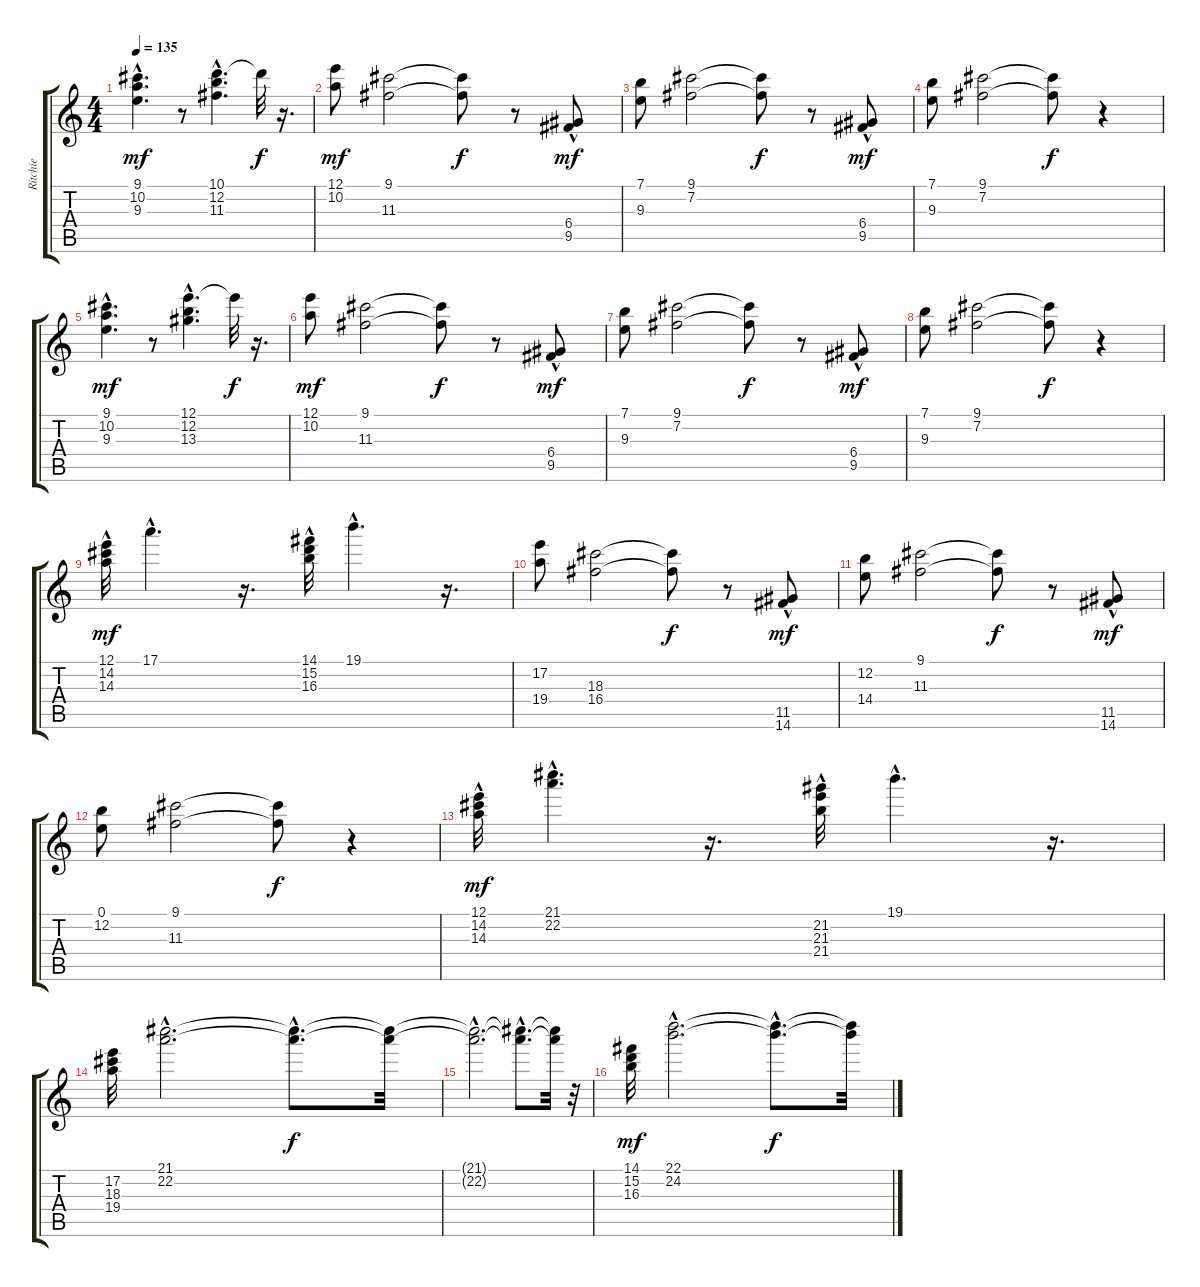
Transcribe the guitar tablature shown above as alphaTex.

\track ("Ritchie" "Ritchie") {instrument overdrivenguitar}
\staff {score tabs}
\tuning (E4 B3 G3 D3 A2 E2) {hide}
\ts (4 4)
\tempo 135
\clef g2
\ks c
(9.1{hac} 10.2{hac} 9.3{hac}).4{d dy mf} r.8 (10.1{hac} 12.2{hac} 11.3{hac}).4{d} 10.1{t}.32{dy f} r.16{d} |
(12.1 10.2).8{dy mf} (9.1 11.3).2 (9.1{t} 11.3{t}).8{dy f} r.8 (6.4 9.5{hac}).8{dy mf} |
(7.1 9.3).8 (9.1 7.2).2 (9.1{t} 7.2{t}).8{dy f} r.8 (6.4 9.5{hac}).8{dy mf} |
(7.1 9.3).8 (9.1 7.2).2 (9.1{t} 7.2{t}).8{dy f} r.4 |
(9.1{hac} 10.2{hac} 9.3{hac}).4{d dy mf} r.8 (12.1{hac} 12.2{hac} 13.3{hac}).4{d} 12.1{t}.32{dy f} r.16{d} |
(12.1 10.2).8{dy mf} (9.1 11.3).2 (9.1{t} 11.3{t}).8{dy f} r.8 (6.4 9.5{hac}).8{dy mf} |
(7.1 9.3).8 (9.1 7.2).2 (9.1{t} 7.2{t}).8{dy f} r.8 (6.4 9.5{hac}).8{dy mf} |
(7.1 9.3).8 (9.1 7.2).2 (9.1{t} 7.2{t}).8{dy f} r.4 |
(12.1{hac} 14.2{hac} 14.3{hac}).32{dy mf} 17.1{hac}.4{d} r.16{d} (14.1{hac} 15.2{hac} 16.3{hac}).32 19.1{hac}.4{d} r.16{d} |
(17.2 19.4).8 (18.3 16.4).2 (18.3{t} 16.4{t}).8{dy f} r.8 (11.5 14.6{hac}).8{dy mf} |
(12.2 14.4).8 (9.1 11.3).2 (9.1{t} 11.3{t}).8{dy f} r.8 (11.5 14.6{hac}).8{dy mf} |
(0.1 12.2).8 (9.1 11.3).2 (9.1{t} 11.3{t}).8{dy f} r.4 |
(12.1{hac} 14.2{hac} 14.3{hac}).32{dy mf} (21.1{hac} 22.2{hac}).4{d} r.16{d} (21.2{hac} 21.3{hac} 21.4{hac}).32 19.1{hac}.4{d} r.16{d} |
(17.2 18.3 19.4).32 (21.1{hac} 22.2{hac}).2{d} (21.1{hac t} 22.2{hac t}).8{d dy f} (21.1{t} 22.2{t}).32 |
(21.1{hac t} 22.2{hac t}).2{d} (21.1{hac t} 22.2{hac t}).8{d} (21.1{t} 22.2{t}).32 r.32 |
(14.1 15.2 16.3).32{dy mf} (22.1{hac} 24.2{hac}).2{d} (22.1{hac t} 24.2{hac t}).8{d dy f} (22.1{t} 24.2{t}).32
